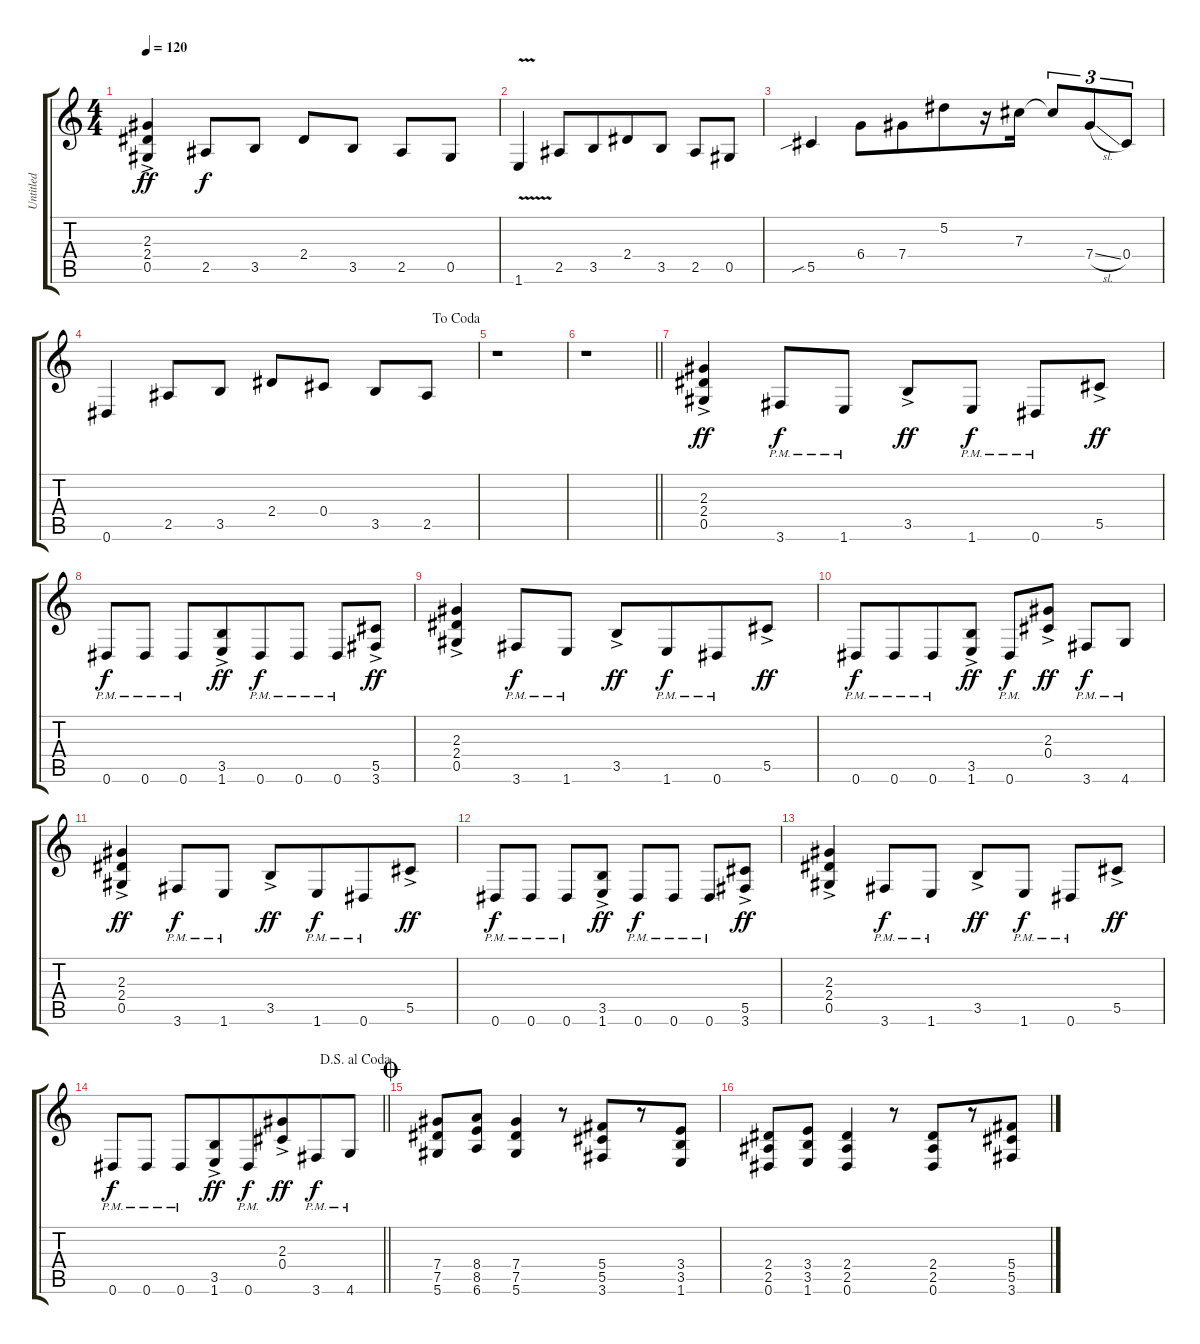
\track ("Untitled" "Untitled") {instrument overdrivenguitar}
\staff {score tabs}
\tuning (Eb4 Bb3 Gb3 Db3 Ab2 Eb2) {hide}
\ts (4 4)
\tempo 120
\clef g2
\ks c
(2.3{ac} 2.4{ac} 0.5{ac}).4{dy ff} 2.5.8{dy f} 3.5.8 2.4.8 3.5.8 2.5.8 0.5.8 |
1.6{v}.4{beam merge} 2.5.8{beam merge} 3.5.8{beam merge} 2.4.8{beam merge} 3.5.8 2.5.8 0.5.8 |
5.5{sib}.4 6.4.8{beam merge} 7.4.8{beam merge} 5.2.8{beam merge} r.16{beam merge} 7.3.16 7.3{t}.8{tu (3 2) beam merge} 7.4{sl}.8{tu (3 2) beam merge} 0.4.8{tu (3 2)} |
\jump dacoda
0.6.4{beam merge} 2.5.8{beam merge} 3.5.8 2.4.8{beam merge} 0.4.8 3.5.8 2.5.8 |
r.1 |
\barLineRight lightlight
r.1 |
(2.3{ac} 2.4{ac} 0.5{ac}).4{dy ff beam merge} 3.6{pm}.8{dy f} 1.6{pm}.8 3.5{ac}.8{dy ff beam merge} 1.6{pm}.8{dy f} 0.6{pm}.8{beam merge} 5.5{ac}.8{dy ff} |
0.6{pm}.8{dy f} 0.6{pm}.8 0.6{pm}.8{beam merge} (3.5{ac} 1.6{ac}).8{dy ff beam merge} 0.6{pm}.8{dy f beam merge} 0.6{pm}.8 0.6{pm}.8 (5.5{ac} 3.6{ac}).8{dy ff} |
(2.3{ac} 2.4{ac} 0.5{ac}).4{beam merge} 3.6{pm}.8{dy f} 1.6{pm}.8 3.5{ac}.8{dy ff} 1.6{pm}.8{dy f beam merge} 0.6{pm}.8{beam merge} 5.5{ac}.8{dy ff} |
0.6{pm}.8{dy f} 0.6{pm}.8{beam merge} 0.6{pm}.8 (3.5{ac} 1.6{ac}).8{dy ff} 0.6{pm}.8{dy f} (2.3{ac} 0.4{ac}).8{dy ff} 3.6{pm}.8{dy f} 4.6{pm}.8 |
(2.3{ac} 2.4{ac} 0.5{ac}).4{dy ff} 3.6{pm}.8{dy f} 1.6{pm}.8 3.5{ac}.8{dy ff beam merge} 1.6{pm}.8{dy f beam merge} 0.6{pm}.8{beam merge} 5.5{ac}.8{dy ff} |
0.6{pm}.8{dy f} 0.6{pm}.8 0.6{pm}.8 (3.5{ac} 1.6{ac}).8{dy ff} 0.6{pm}.8{dy f} 0.6{pm}.8 0.6{pm}.8 (5.5{ac} 3.6{ac}).8{dy ff} |
(2.3{ac} 2.4{ac} 0.5{ac}).4 3.6{pm}.8{dy f} 1.6{pm}.8 3.5{ac}.8{dy ff} 1.6{pm}.8{dy f} 0.6{pm}.8{beam merge} 5.5{ac}.8{dy ff} |
\jump dalsegnoalcoda
\barLineRight lightlight
0.6{pm}.8{dy f} 0.6{pm}.8 0.6{pm}.8{beam merge} (3.5{ac} 1.6{ac}).8{dy ff beam merge} 0.6{pm}.8{dy f beam merge} (2.3{ac} 0.4{ac}).8{dy ff beam merge} 3.6{pm}.8{dy f beam merge} 4.6{pm}.8 |
\jump coda
(7.4 7.5 5.6).8 (8.4 8.5 6.6).8 (7.4 7.5 5.6).4{beam merge} r.8{beam merge} (5.4 5.5 3.6).8{beam merge} r.8{beam merge} (3.4 3.5 1.6).8 |
(2.4 2.5 0.6).8{beam merge} (3.4 3.5 1.6).8 (2.4 2.5 0.6).4 r.8{beam merge} (2.4 2.5 0.6).8{beam merge} r.8{beam merge} (5.4 5.5 3.6).8
